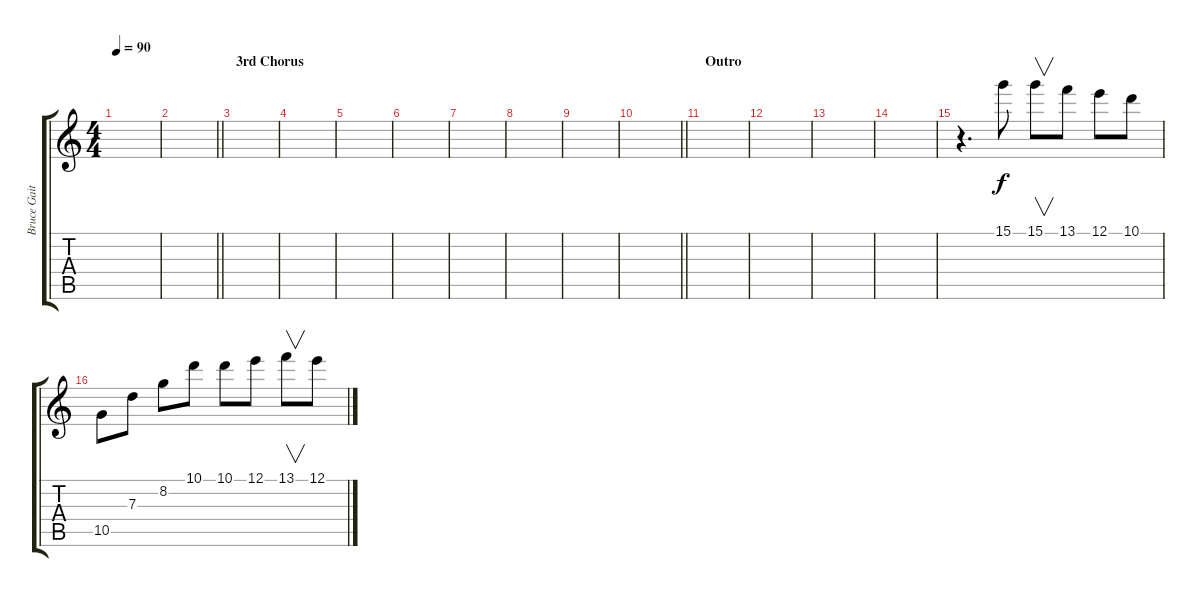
\track ("Bruce Gaitsch (Acoustic Guitar)" "Bruce Gait") {instrument acousticguitarnylon}
\staff {score tabs}
\tuning (E4 B3 G3 D3 A2 E2) {hide}
\ts (4 4)
\tempo 90
\clef g2
\ks c
|
\barLineRight lightlight
|
\section ("" "3rd Chorus")
|
|
|
|
|
|
|
\barLineRight lightlight
|
\section ("" "Outro")
|
|
|
|
r.4{d} 15.1.8 15.1.8{v} 13.1.8 12.1.8 10.1.8 |
10.5.8 7.3.8 8.2.8 10.1.8 10.1.8 12.1.8 13.1.8{v} 12.1.8
